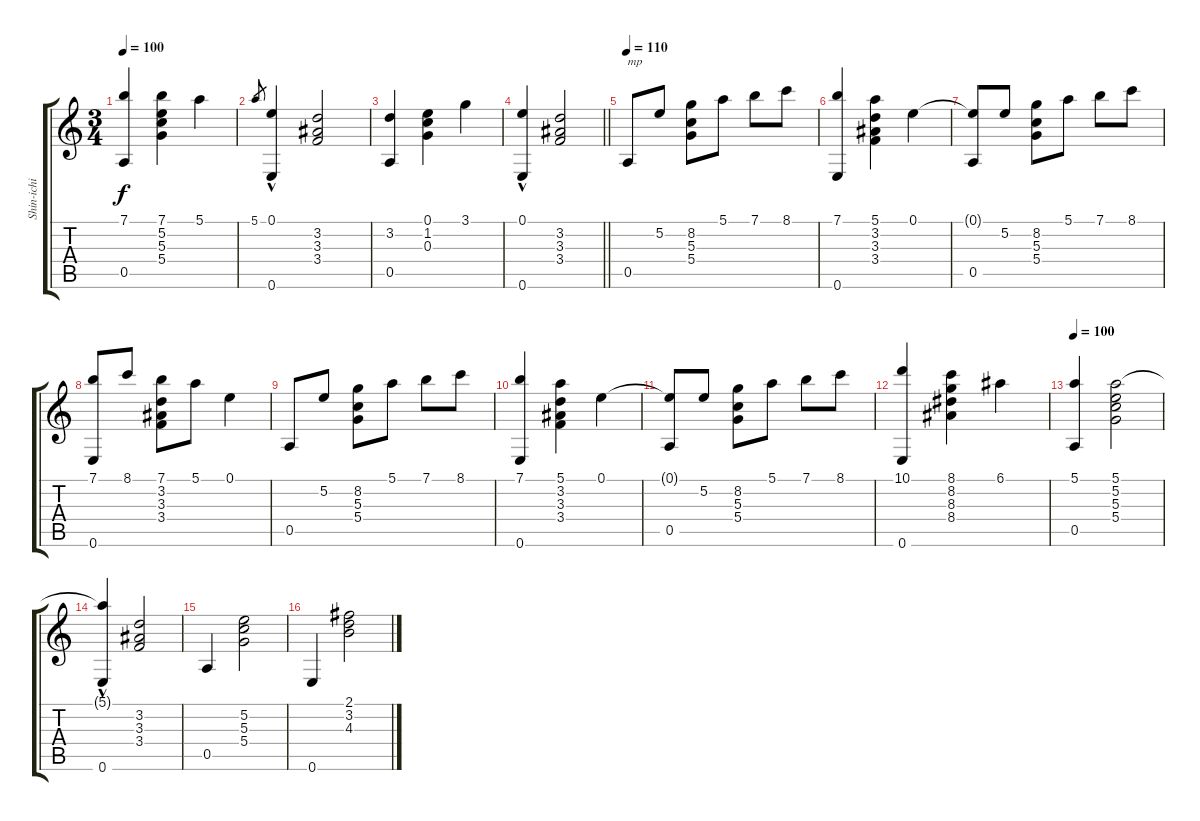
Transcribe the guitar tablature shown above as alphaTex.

\track ("Shin-ichi Fukuda" "Shin-ichi ") {instrument acousticguitarnylon}
\staff {score tabs}
\tuning (E4 B3 G3 D3 A2 E2) {hide}
\ts (3 4)
\tempo 100
\clef g2
\ks c
(7.1 0.5).4{dy f} (7.1 5.2 5.3 5.4).4 5.1.4 |
5.1.8{gr} (0.1{hac} 0.6).4 (3.2 3.3 3.4).2 |
(3.2 0.5).4 (0.1 1.2 0.3).4 3.1.4 |
\barLineRight lightlight
(0.1{hac} 0.6).4 (3.2 3.3 3.4).2 |
\tempo 110
0.5.8{txt "mp"} 5.2.8 (8.2 5.3 5.4).8 5.1.8 7.1.8 8.1.8 |
(7.1 0.6).4 (5.1 3.2 3.3 3.4).4 0.1.4 |
(0.1{t} 0.5).8 5.2.8 (8.2 5.3 5.4).8 5.1.8 7.1.8 8.1.8 |
(7.1 0.6).8 8.1.8 (7.1 3.2 3.3 3.4).8 5.1.8 0.1.4 |
0.5.8 5.2.8 (8.2 5.3 5.4).8 5.1.8 7.1.8 8.1.8 |
(7.1 0.6).4 (5.1 3.2 3.3 3.4).4 0.1.4 |
(0.1{t} 0.5).8 5.2.8 (8.2 5.3 5.4).8 5.1.8 7.1.8 8.1.8 |
(10.1 0.6).4 (8.1 8.2 8.3 8.4).4 6.1.4 |
\tempo 100
(5.1 0.5).4 (5.1 5.2 5.3 5.4).2 |
(5.1{hac t} 0.6).4 (3.2 3.3 3.4).2 |
0.5.4 (5.2 5.3 5.4).2 |
0.6.4 (2.1 3.2 4.3).2
